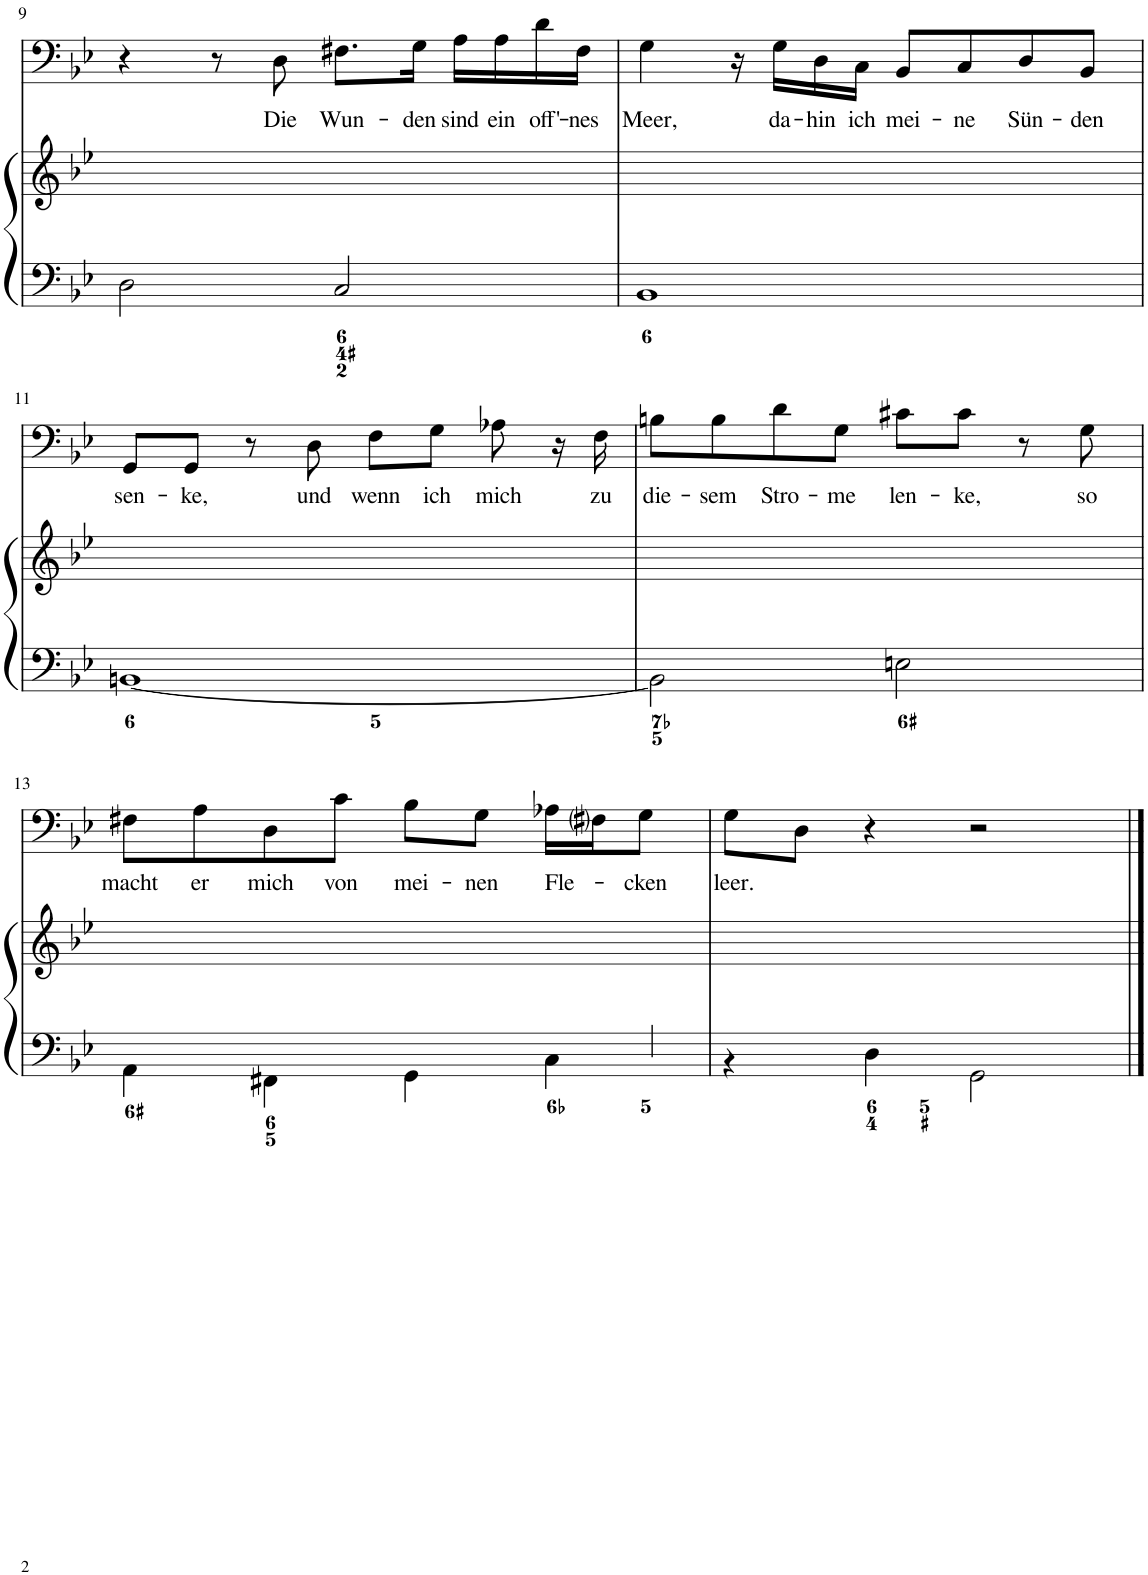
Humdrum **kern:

**kern	**kern	**kern	**text
*part2	*part2	*part1	*part1
*staff3	*staff2	*staff1	*staff1
*I"Midi_1	*	*I"Midi_1	*
!!LO:PB:g=z
*clefF4	*clefG2	*clefF4	*
*k[b-e-]	*k[b-e-]	*k[b-e-]	*
*B-:	*B-:	*B-:	*
*M4/4	*M4/4	*M4/4	*
=9	=9	=9	=9
2D\	1ryy	4r	.
.	.	8r	.
!	!	!	!LO:LY:b
.	.	8D\	Die
!	!	!	!LO:LY:b
2C/	.	8.F#X\L	Wun-
!	!	!	!LO:LY:b
.	.	16G\Jk	-den
!	!	!	!LO:LY:b
.	.	16A\LL	sind
!	!	!	!LO:LY:b
.	.	16A\	ein
!	!	!	!LO:LY:b
.	.	16d\	off'-
!	!	!	!LO:LY:b
.	.	16F#\JJ	-nes
=10	=10	=10	=10
!	!	!	!LO:LY:b
1BB-	1ryy	4G\	Meer,
.	.	16r	.
!	!	!	!LO:LY:b
.	.	16G\LL	da-
!	!	!	!LO:LY:b
.	.	16D\	-hin
!	!	!	!LO:LY:b
.	.	16C\JJ	ich
!	!	!	!LO:LY:b
.	.	8BB-/L	mei-
!	!	!	!LO:LY:b
.	.	8C/	-ne
!	!	!	!LO:LY:b
.	.	8D/	Sün-
!	!	!	!LO:LY:b
.	.	8BB-/J	-den
!!LO:LB:g=z
=11	=11	=11	=11
*^	*	*	*
!	!	!	!	!LO:LY:b
2ryy	[1BBn	1ryy	8GG/L	sen-
!	!	!	!	!LO:LY:b
.	.	.	8GG/J	-ke,
.	.	.	8r	.
!	!	!	!	!LO:LY:b
.	.	.	8D\	und
!	!	!	!	!LO:LY:b
2ryy	.	.	8F\L	wenn
!	!	!	!	!LO:LY:b
.	.	.	8G\J	ich
!	!	!	!	!LO:LY:b
.	.	.	8A-X\	mich
.	.	.	16r	.
!	!	!	!	!LO:LY:b
.	.	.	16F\	zu
=12	=12	=12	=12	=12
!	!	!	!	!LO:LY:b
1ryy	2BB\]	1ryy	8Bn\L	die-
!	!	!	!	!LO:LY:b
.	.	.	8B\	-sem
!	!	!	!	!LO:LY:b
.	.	.	8d\	Stro-
!	!	!	!	!LO:LY:b
.	.	.	8G\J	-me
!	!	!	!	!LO:LY:b
.	2En\	.	8c#X\L	len-
!	!	!	!	!LO:LY:b
.	.	.	8c#\J	-ke,
.	.	.	8r	.
!	!	!	!	!LO:LY:b
.	.	.	8G\	so
!!LO:LB:g=z
=13	=13	=13	=13	=13
!	!	!	!	!LO:LY:b
2ryy	4AA\	1ryy	8F#X\L	macht
!	!	!	!	!LO:LY:b
.	.	.	8A\	er
!	!	!	!	!LO:LY:b
.	4FF#X\	.	8D\	mich
!	!	!	!	!LO:LY:b
.	.	.	8c\J	von
!	!	!	!	!LO:LY:b
4ryy	4GG\	.	8B-\L	mei-
!	!	!	!	!LO:LY:b
.	.	.	8G\J	-nen
!	!	!	!	!LO:LY:b
8ryy	4C\	.	16A-X\LL	Fle-
.	.	.	16F#i\J	.
!	!	!	!	!LO:LY:b
8C/	.	.	8G\J	-cken
=14	=14	=14	=14	=14
!	!	!	!	!LO:LY:b
4ryy	4r	1ryy	8G\L	leer.
.	.	.	8D\J	.
8ryy	4D\	.	4r	.
8D	.	.	.	.
2ryy	2GG\	.	2r	.
*v	*v	*	*	*
==	==	==	==
*-	*-	*-	*-
